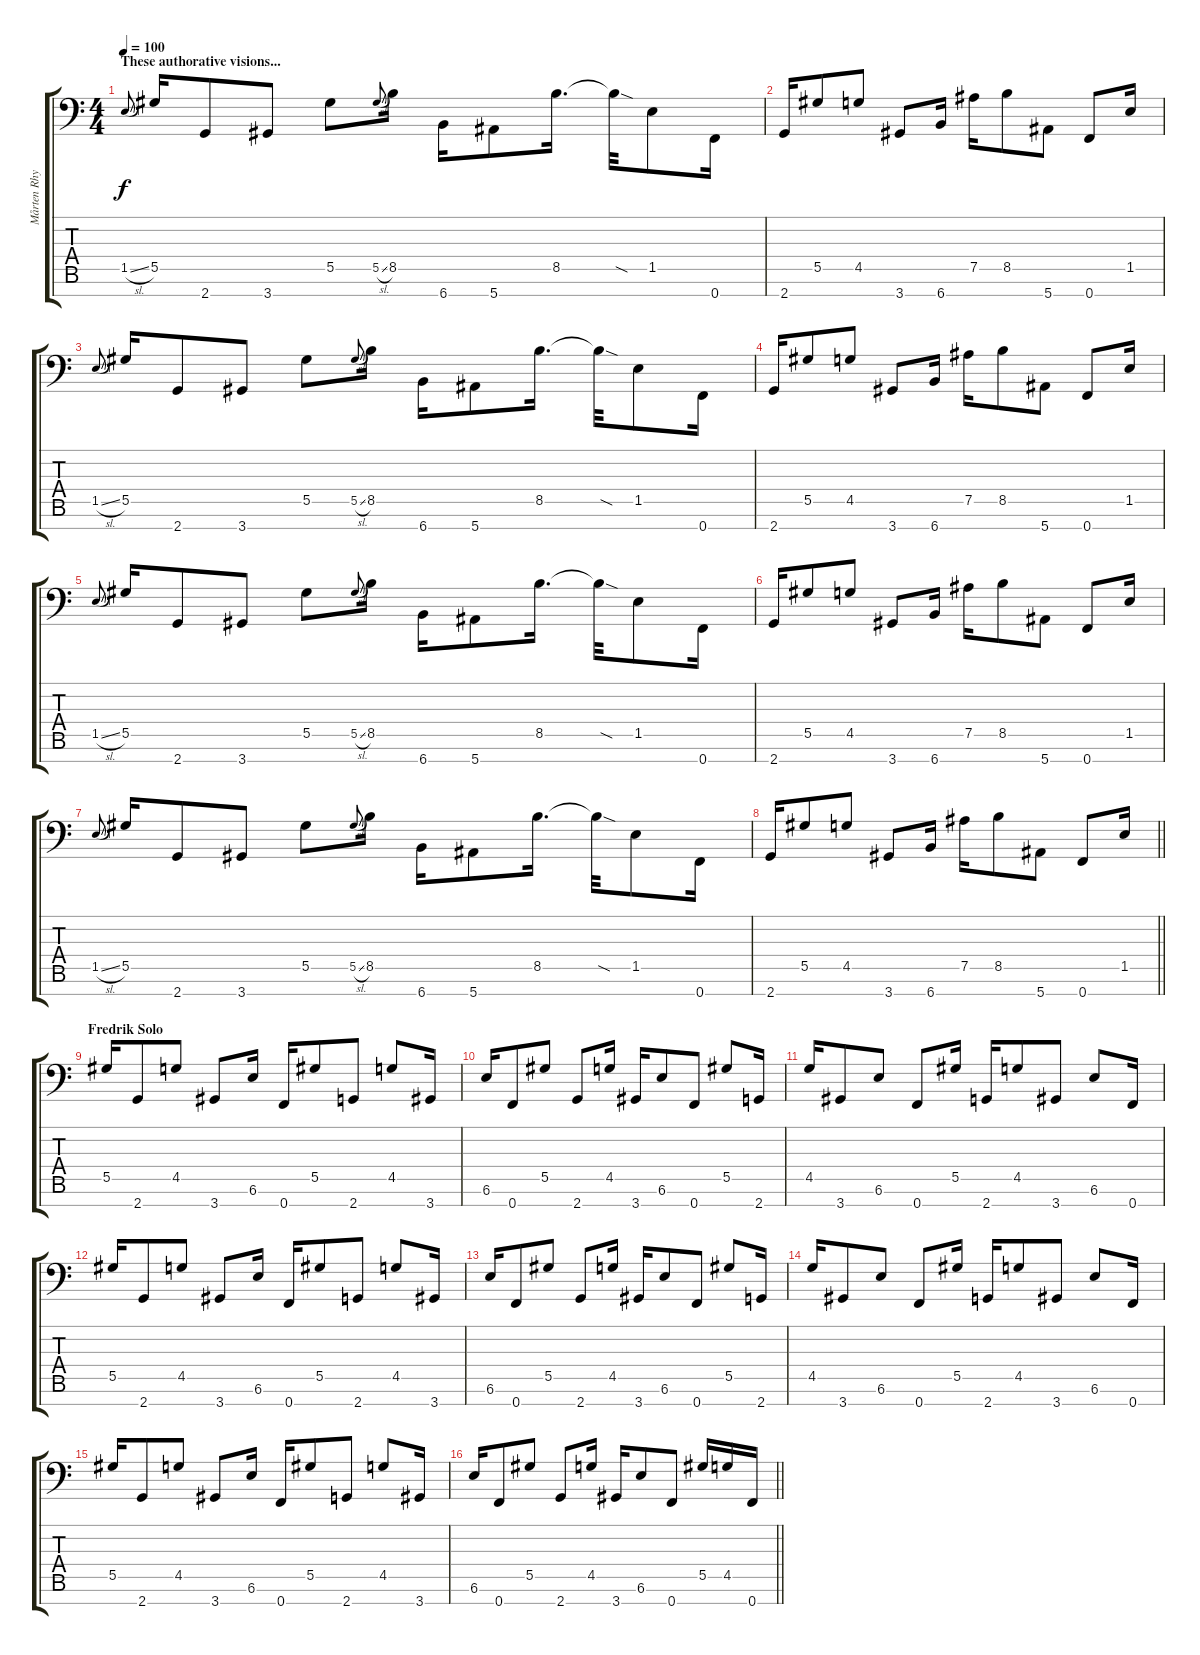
\track ("Mårten Rhythm" "Mårten Rhy") {instrument distortionguitar}
\staff {score tabs}
\tuning (Bb3 Gb3 Db3 Ab2 Eb2 Bb1 F1) {hide}
\ts (4 4)
\section ("" "These authorative visions...")
\tempo 100
\clef f4
\ks c
1.5{sl}.8{gr onbeat dy f} 5.5.16 2.7.8 3.7.8 5.5.8 5.5{sl}.8{gr onbeat} 8.5.16 6.7.16 5.7.8 8.5.16{d} 8.5{sod t}.32 1.5.8 0.7.16 |
2.7.16 5.5.8 4.5.8 3.7.8 6.7.16 7.5.16 8.5.8 5.7.8 0.7.8 1.5.16 |
1.5{sl}.8{gr onbeat} 5.5.16 2.7.8 3.7.8 5.5.8 5.5{sl}.8{gr onbeat} 8.5.16 6.7.16 5.7.8 8.5.16{d} 8.5{sod t}.32 1.5.8 0.7.16 |
2.7.16 5.5.8 4.5.8 3.7.8 6.7.16 7.5.16 8.5.8 5.7.8 0.7.8 1.5.16 |
1.5{sl}.8{gr onbeat} 5.5.16 2.7.8 3.7.8 5.5.8 5.5{sl}.8{gr onbeat} 8.5.16 6.7.16 5.7.8 8.5.16{d} 8.5{sod t}.32 1.5.8 0.7.16 |
2.7.16 5.5.8 4.5.8 3.7.8 6.7.16 7.5.16 8.5.8 5.7.8 0.7.8 1.5.16 |
1.5{sl}.8{gr onbeat} 5.5.16 2.7.8 3.7.8 5.5.8 5.5{sl}.8{gr onbeat} 8.5.16 6.7.16 5.7.8 8.5.16{d} 8.5{sod t}.32 1.5.8 0.7.16 |
\barLineRight lightlight
2.7.16 5.5.8 4.5.8 3.7.8 6.7.16 7.5.16 8.5.8 5.7.8 0.7.8 1.5.16 |
\section ("" "Fredrik Solo")
5.5.16 2.7.8 4.5.8 3.7.8 6.6.16 0.7.16 5.5.8 2.7.8 4.5.8 3.7.16 |
6.6.16 0.7.8 5.5.8 2.7.8 4.5.16 3.7.16 6.6.8 0.7.8 5.5.8 2.7.16 |
4.5.16 3.7.8 6.6.8 0.7.8 5.5.16 2.7.16 4.5.8 3.7.8 6.6.8 0.7.16 |
5.5.16 2.7.8 4.5.8 3.7.8 6.6.16 0.7.16 5.5.8 2.7.8 4.5.8 3.7.16 |
6.6.16 0.7.8 5.5.8 2.7.8 4.5.16 3.7.16 6.6.8 0.7.8 5.5.8 2.7.16 |
4.5.16 3.7.8 6.6.8 0.7.8 5.5.16 2.7.16 4.5.8 3.7.8 6.6.8 0.7.16 |
5.5.16 2.7.8 4.5.8 3.7.8 6.6.16 0.7.16 5.5.8 2.7.8 4.5.8 3.7.16 |
\barLineRight lightlight
6.6.16 0.7.8 5.5.8 2.7.8 4.5.16 3.7.16 6.6.8 0.7.8 5.5.16 4.5.16 0.7.16
